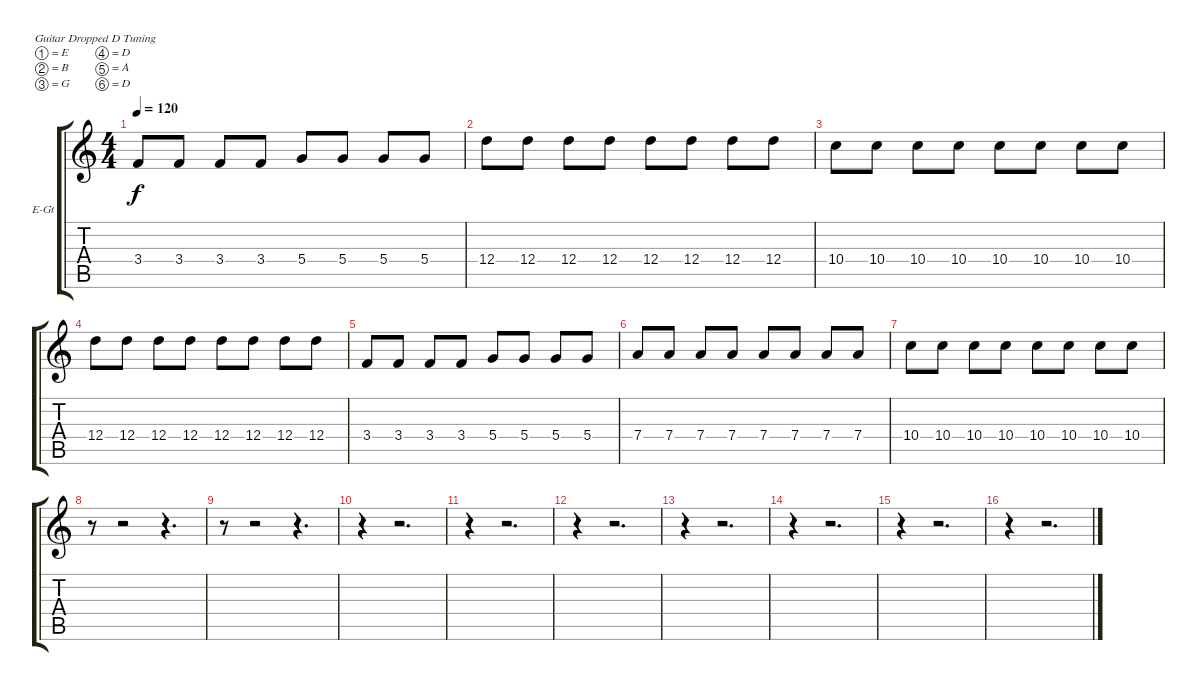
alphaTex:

\bracketExtendMode groupsimilarinstruments
\firstSystemTrackNameOrientation horizontal
\otherSystemsTrackNameOrientation horizontal
\track ("Distortion-guitar (Paul)" "E-Gt") {instrument distortionguitar}
\staff {score tabs}
\tuning (E4 B3 G3 D3 A2 D2)
\ts (4 4)
\tempo 120
\clef g2
\ks c
3.4.8{dy f} 3.4.8 3.4.8 3.4.8 5.4.8 5.4.8 5.4.8 5.4.8 |
12.4.8 12.4.8 12.4.8 12.4.8 12.4.8 12.4.8 12.4.8 12.4.8 |
10.4.8 10.4.8 10.4.8 10.4.8 10.4.8 10.4.8 10.4.8 10.4.8 |
12.4.8 12.4.8 12.4.8 12.4.8 12.4.8 12.4.8 12.4.8 12.4.8 |
3.4.8 3.4.8 3.4.8 3.4.8 5.4.8 5.4.8 5.4.8 5.4.8 |
7.4.8 7.4.8 7.4.8 7.4.8 7.4.8 7.4.8 7.4.8 7.4.8 |
10.4.8 10.4.8 10.4.8 10.4.8 10.4.8 10.4.8 10.4.8 10.4.8 |
r.8 r.2 r.4{d} |
r.8 r.2 r.4{d} |
r.4 r.2{d} |
r.4 r.2{d} |
r.4 r.2{d} |
r.4 r.2{d} |
r.4 r.2{d} |
r.4 r.2{d} |
r.4 r.2{d}
